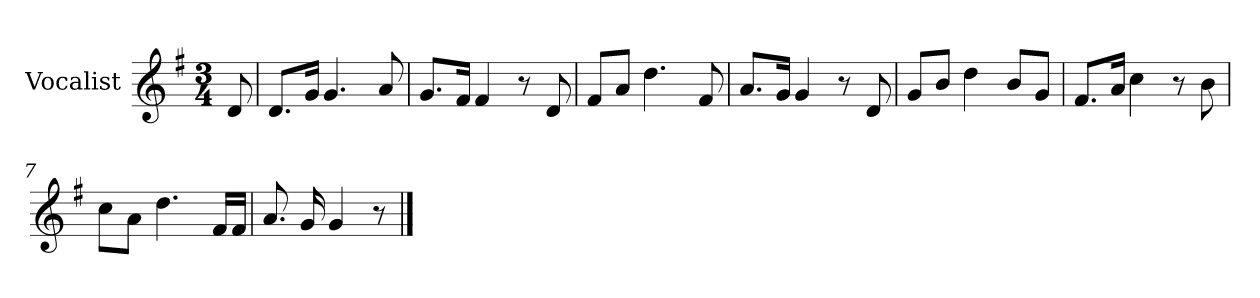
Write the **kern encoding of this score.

**kern
*part1
*staff1
*I"Vocalist
*k[f#]
*G:
*M3/4
=
8d
=1
8.dL
16gJk
4.g
8a
=2
8.gL
16f#Jk
4f#
8r
8d
=3
8f#L
8aJ
4.dd
8f#
=4
8.aL
16gJk
4g
8r
8d
=5
8gL
8bJ
4dd
8bL
8gJ
=6
8.f#L
16aJk
4cc
8r
8b
=7
8ccL
8aJ
4.dd
16f#LL
16f#JJ
=8
8.a
16g
4g
8r
==
*-
